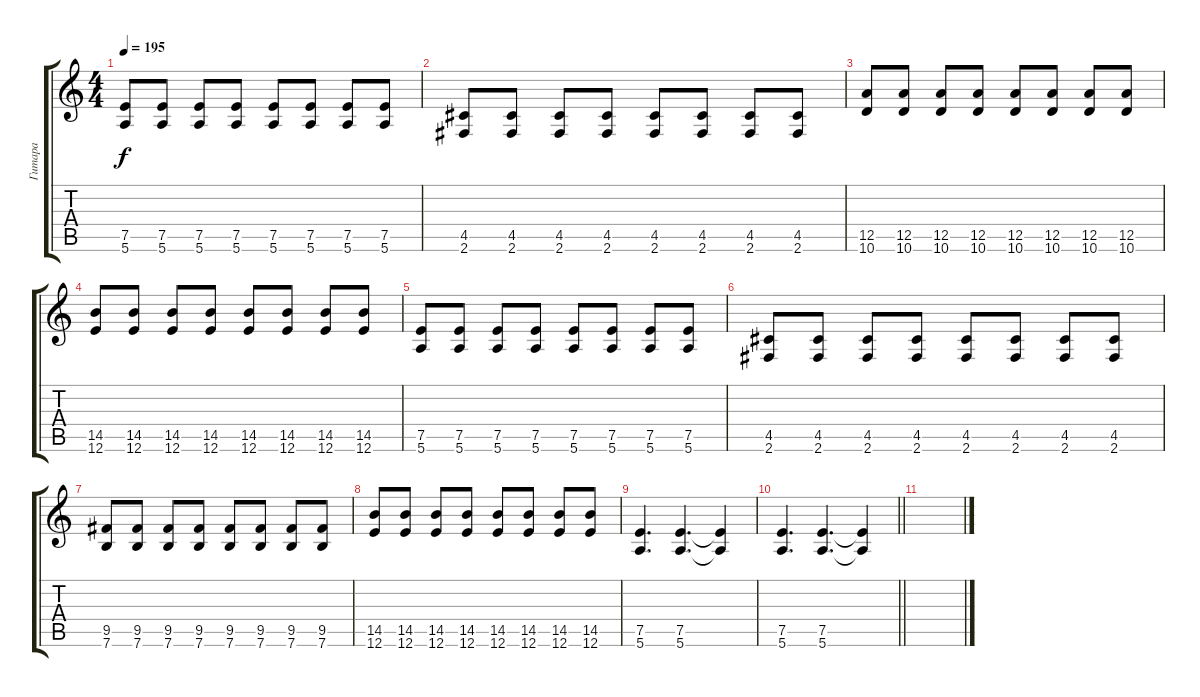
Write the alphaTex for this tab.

\track ("Гитара" "Гитара") {instrument overdrivenguitar}
\staff {score tabs}
\tuning (E4 B3 G3 D3 A2 E2) {hide}
\ts (4 4)
\tempo 195
\clef g2
\ks c
(7.5 5.6).8{dy f} (7.5 5.6).8 (7.5 5.6).8 (7.5 5.6).8 (7.5 5.6).8 (7.5 5.6).8 (7.5 5.6).8 (7.5 5.6).8 |
(4.5 2.6).8 (4.5 2.6).8 (4.5 2.6).8 (4.5 2.6).8 (4.5 2.6).8 (4.5 2.6).8 (4.5 2.6).8 (4.5 2.6).8 |
(12.5 10.6).8 (12.5 10.6).8 (12.5 10.6).8 (12.5 10.6).8 (12.5 10.6).8 (12.5 10.6).8 (12.5 10.6).8 (12.5 10.6).8 |
(14.5 12.6).8 (14.5 12.6).8 (14.5 12.6).8 (14.5 12.6).8 (14.5 12.6).8 (14.5 12.6).8 (14.5 12.6).8 (14.5 12.6).8 |
(7.5 5.6).8 (7.5 5.6).8 (7.5 5.6).8 (7.5 5.6).8 (7.5 5.6).8 (7.5 5.6).8 (7.5 5.6).8 (7.5 5.6).8 |
(4.5 2.6).8 (4.5 2.6).8 (4.5 2.6).8 (4.5 2.6).8 (4.5 2.6).8 (4.5 2.6).8 (4.5 2.6).8 (4.5 2.6).8 |
(9.5 7.6).8 (9.5 7.6).8 (9.5 7.6).8 (9.5 7.6).8 (9.5 7.6).8 (9.5 7.6).8 (9.5 7.6).8 (9.5 7.6).8 |
(14.5 12.6).8 (14.5 12.6).8 (14.5 12.6).8 (14.5 12.6).8 (14.5 12.6).8 (14.5 12.6).8 (14.5 12.6).8 (14.5 12.6).8 |
(7.5 5.6).4{d} (7.5 5.6).4{d} (7.5{t} 5.6{t}).4 |
\barLineRight lightlight
(7.5 5.6).4{d} (7.5 5.6).4{d} (7.5{t} 5.6{t}).4 |
\section ("" "")
